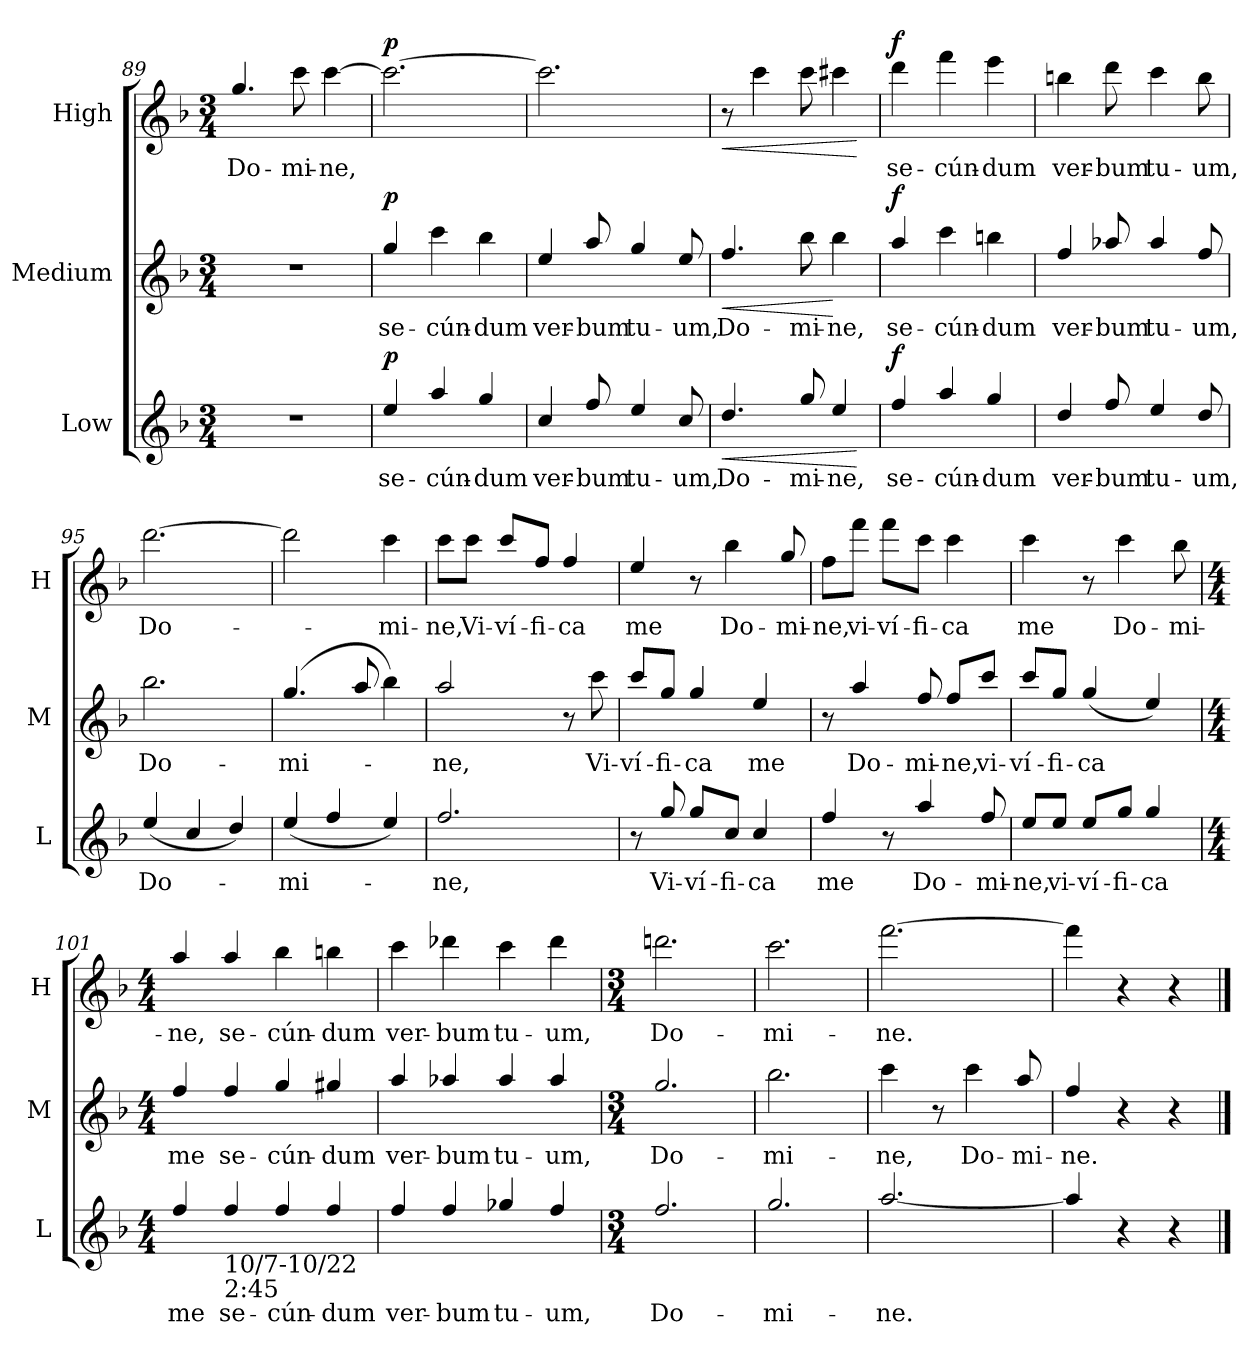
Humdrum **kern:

**kern	**text	**dynam	**kern	**text	**dynam	**kern	**text	**dynam
*part3	*part3	*part3	*part2	*part2	*part2	*part1	*part1	*part1
*staff3	*staff3	*staff3	*staff2	*staff2	*staff2	*staff1	*staff1	*staff1
*I"Low	*	*	*I"Medium	*	*	*I"High	*	*
*I'L	*	*	*I'M	*	*	*I'H	*	*
!!LO:LB:g=z
*clefG2	*	*	*clefG2	*	*	*clefG2	*	*
*ITrd7c12	*	*	*ITrd7c12	*	*	*ITrd7c12	*	*
*k[b-]	*	*	*k[b-]	*	*	*k[b-]	*	*
*F:	*	*	*F:	*	*	*F:	*	*
*M3/4	*	*	*M3/4	*	*	*M3/4	*	*
=89	=89	=89	=89	=89	=89	=89	=89	=89
!	!	!	!	!	!	!	!LO:LY:b	!
2.r	.	.	2.r	.	.	4.g/	Do-	.
!	!	!	!	!	!	!	!LO:LY:b	!
.	.	.	.	.	.	8cc\	-mi-	.
!	!	!	!	!	!	!	!LO:LY:b	!
.	.	.	.	.	.	[4cc\	-ne,	.
=90	=90	=90	=90	=90	=90	=90	=90	=90
!	!LO:LY:b	!LO:DY:a	!	!LO:LY:b	!LO:DY:a	!	!	!LO:DY:a
4e/	se-	p	4g/	se-	p	2.cc\_	.	p
!	!LO:LY:b	!	!	!LO:LY:b	!	!	!	!
4a/	-cún-	.	4cc\	-cún-	.	.	.	.
!	!LO:LY:b	!	!	!LO:LY:b	!	!	!	!
4g/	-dum	.	4b-\	-dum	.	.	.	.
=91	=91	=91	=91	=91	=91	=91	=91	=91
!	!LO:LY:b	!	!	!LO:LY:b	!	!	!	!
4c/	ver-	.	4e/	ver-	.	2.cc\]	.	.
!	!LO:LY:b	!	!	!LO:LY:b	!	!	!	!
8f/	-bum	.	8a/	-bum	.	.	.	.
!	!LO:LY:b	!	!	!LO:LY:b	!	!	!	!
4e/	tu-	.	4g/	tu-	.	.	.	.
!	!LO:LY:b	!	!	!LO:LY:b	!	!	!	!
8c/	-um,	.	8e/	-um,	.	.	.	.
=92	=92	=92	=92	=92	=92	=92	=92	=92
!	!LO:LY:b	!LO:HP:b	!	!LO:LY:b	!LO:HP:b	!	!	!LO:HP:b
4.d/	Do-	<	4.f/	Do-	<	8r	.	<
.	.	.	.	.	.	4cc\	.	.
!	!LO:LY:b	!	!	!LO:LY:b	!	!	!	!
8g/	-mi-	.	8b-\	-mi-	.	8cc\	.	.
!	!LO:LY:b	!	!	!LO:LY:b	!	!	!	!
4e/	-ne,	.	4b-\	-ne,	[	4cc#X\	.	.
.	.	[	.	.	.	.	.	[
=93	=93	=93	=93	=93	=93	=93	=93	=93
!	!LO:LY:b	!LO:DY:a	!	!LO:LY:b	!LO:DY:a	!	!LO:LY:b	!LO:DY:a
4f/	se-	f	4a/	se-	f	4dd\	se-	f
!	!LO:LY:b	!	!	!LO:LY:b	!	!	!LO:LY:b	!
4a/	-cún-	.	4cc\	-cún-	.	4ff\	-cún-	.
!	!LO:LY:b	!	!	!LO:LY:b	!	!	!LO:LY:b	!
4g/	-dum	.	4bn\	-dum	.	4ee\	-dum	.
=94	=94	=94	=94	=94	=94	=94	=94	=94
!	!LO:LY:b	!	!	!LO:LY:b	!	!	!LO:LY:b	!
4d/	ver-	.	4f/	ver-	.	4bn\	ver-	.
!	!LO:LY:b	!	!	!LO:LY:b	!	!	!LO:LY:b	!
8f/	-bum	.	8a-X/	-bum	.	8dd\	-bum	.
!	!LO:LY:b	!	!	!LO:LY:b	!	!	!LO:LY:b	!
4e/	tu-	.	4a-/	tu-	.	4cc\	tu-	.
!	!LO:LY:b	!	!	!LO:LY:b	!	!	!LO:LY:b	!
8d/	-um,	.	8f/	-um,	.	8b\	-um,	.
=95	=95	=95	=95	=95	=95	=95	=95	=95
!	!LO:LY:b	!	!	!LO:LY:b	!	!	!LO:LY:b	!
(<4e/	Do-	.	2.b-\	Do-	.	[2.dd\	Do-	.
4c/	.	.	.	.	.	.	.	.
4d/)	.	.	.	.	.	.	.	.
!!LO:LB:g=z
=96	=96	=96	=96	=96	=96	=96	=96	=96
!	!LO:LY:b	!	!	!LO:LY:b	!	!	!	!
(<4e/	-mi-	.	(>4.g/	-mi-	.	2dd\]	.	.
4f/	.	.	.	.	.	.	.	.
.	.	.	8a/	.	.	.	.	.
!	!	!	!	!	!	!	!LO:LY:b	!
4e/)	.	.	4b-\)	.	.	4cc\	-mi-	.
=97	=97	=97	=97	=97	=97	=97	=97	=97
!	!LO:LY:b	!	!	!LO:LY:b	!	!	!LO:LY:b	!
2.f/	-ne,	.	2a/	-ne,	.	8cc\L	-ne,	.
!	!	!	!	!	!	!	!LO:LY:b	!
.	.	.	.	.	.	8cc\J	Vi-	.
!	!	!	!	!	!	!	!LO:LY:b	!
.	.	.	.	.	.	8cc/L	-ví-	.
!	!	!	!	!	!	!	!LO:LY:b	!
.	.	.	.	.	.	8f/J	-fi-	.
!	!	!	!	!	!	!	!LO:LY:b	!
.	.	.	8r	.	.	4f/	-ca	.
!	!	!	!	!LO:LY:b	!	!	!	!
.	.	.	8cc\	Vi-	.	.	.	.
=98	=98	=98	=98	=98	=98	=98	=98	=98
!	!	!	!	!LO:LY:b	!	!	!LO:LY:b	!
8r	.	.	8cc/L	-ví-	.	4e/	me	.
!	!LO:LY:b	!	!	!LO:LY:b	!	!	!	!
8g/	Vi-	.	8g/J	-fi-	.	.	.	.
!	!LO:LY:b	!	!	!LO:LY:b	!	!	!	!
8g/L	-ví-	.	4g/	-ca	.	8r	.	.
!	!LO:LY:b	!	!	!	!	!	!LO:LY:b	!
8c/J	-fi-	.	.	.	.	4b-\	Do-	.
!	!LO:LY:b	!	!	!LO:LY:b	!	!	!	!
4c/	-ca	.	4e/	me	.	.	.	.
!	!	!	!	!	!	!	!LO:LY:b	!
.	.	.	.	.	.	8g/	-mi-	.
=99	=99	=99	=99	=99	=99	=99	=99	=99
!	!LO:LY:b	!	!	!	!	!	!LO:LY:b	!
4f/	me	.	8r	.	.	8f\L	-ne,	.
!	!	!	!	!LO:LY:b	!	!	!LO:LY:b	!
.	.	.	4a/	Do-	.	8ff\J	vi-	.
!	!	!	!	!	!	!	!LO:LY:b	!
8r	.	.	.	.	.	8ff\L	-ví-	.
!	!LO:LY:b	!	!	!LO:LY:b	!	!	!LO:LY:b	!
4a/	Do-	.	8f/	-mi-	.	8cc\J	-fi-	.
!	!	!	!	!LO:LY:b	!	!	!LO:LY:b	!
.	.	.	8f/L	-ne,	.	4cc\	-ca	.
!	!LO:LY:b	!	!	!LO:LY:b	!	!	!	!
8f/	-mi-	.	8cc/J	vi-	.	.	.	.
=100	=100	=100	=100	=100	=100	=100	=100	=100
!	!LO:LY:b	!	!	!LO:LY:b	!	!	!LO:LY:b	!
8e/L	-ne,	.	8cc/L	-ví-	.	4cc\	me	.
!	!LO:LY:b	!	!	!LO:LY:b	!	!	!	!
8e/J	vi-	.	8g/J	-fi-	.	.	.	.
!	!LO:LY:b	!	!	!LO:LY:b	!	!	!	!
8e/L	-ví-	.	(<4g/	-ca	.	8r	.	.
!	!LO:LY:b	!	!	!	!	!	!LO:LY:b	!
8g/J	-fi-	.	.	.	.	4cc\	Do-	.
!	!LO:LY:b	!	!	!	!	!	!	!
4g/	-ca	.	4e/)	.	.	.	.	.
!	!	!	!	!	!	!	!LO:LY:b	!
.	.	.	.	.	.	8b-\	-mi-	.
=101	=101	=101	=101	=101	=101	=101	=101	=101
*M4/4	*	*	*M4/4	*	*	*M4/4	*	*
!	!LO:LY:b	!	!	!LO:LY:b	!	!	!LO:LY:b	!
4f/	me	.	4f/	me	.	4a/	-ne,	.
!LO:TX:b:t=10/7-10/22	!	!	!	!	!	!	!	!
!LO:TX:b:t=2&colon;45	!	!	!	!	!	!	!	!
!	!LO:LY:b	!	!	!LO:LY:b	!	!	!LO:LY:b	!
4f/	se-	.	4f/	se-	.	4a/	se-	.
!	!LO:LY:b	!	!	!LO:LY:b	!	!	!LO:LY:b	!
4f/	-cún-	.	4g/	-cún-	.	4b-\	-cún-	.
!	!LO:LY:b	!	!	!LO:LY:b	!	!	!LO:LY:b	!
4f/	-dum	.	4g#X/	-dum	.	4bn\	-dum	.
!!LO:LB:g=z
=102	=102	=102	=102	=102	=102	=102	=102	=102
!	!LO:LY:b	!	!	!LO:LY:b	!	!	!LO:LY:b	!
4f/	ver-	.	4a/	ver-	.	4cc\	ver-	.
!	!LO:LY:b	!	!	!LO:LY:b	!	!	!LO:LY:b	!
4f/	-bum	.	4a-X/	-bum	.	4dd-X\	-bum	.
!	!LO:LY:b	!	!	!LO:LY:b	!	!	!LO:LY:b	!
4g-X/	tu-	.	4a-/	tu-	.	4cc\	tu-	.
!	!LO:LY:b	!	!	!LO:LY:b	!	!	!LO:LY:b	!
4f/	-um,	.	4a-/	-um,	.	4dd-\	-um,	.
=103	=103	=103	=103	=103	=103	=103	=103	=103
*M3/4	*	*	*M3/4	*	*	*M3/4	*	*
!	!LO:LY:b	!	!	!LO:LY:b	!	!	!LO:LY:b	!
2.f/	Do-	.	2.g/	Do-	.	2.ddn\	Do-	.
=104	=104	=104	=104	=104	=104	=104	=104	=104
!	!LO:LY:b	!	!	!LO:LY:b	!	!	!LO:LY:b	!
2.g/	-mi-	.	2.b-\	-mi-	.	2.cc\	-mi-	.
=105	=105	=105	=105	=105	=105	=105	=105	=105
!	!LO:LY:b	!	!	!LO:LY:b	!	!	!LO:LY:b	!
[2.a/	-ne.	.	4cc\	-ne,	.	[2.ff\	-ne.	.
.	.	.	8r	.	.	.	.	.
!	!	!	!	!LO:LY:b	!	!	!	!
.	.	.	4cc\	Do-	.	.	.	.
!	!	!	!	!LO:LY:b	!	!	!	!
.	.	.	8a/	-mi-	.	.	.	.
=106	=106	=106	=106	=106	=106	=106	=106	=106
!	!	!	!	!LO:LY:b	!	!	!	!
4a/]	.	.	4f/	-ne.	.	4ff\]	.	.
4r	.	.	4r	.	.	4r	.	.
4r	.	.	4r	.	.	4r	.	.
==	==	==	==	==	==	==	==	==
*-	*-	*-	*-	*-	*-	*-	*-	*-
